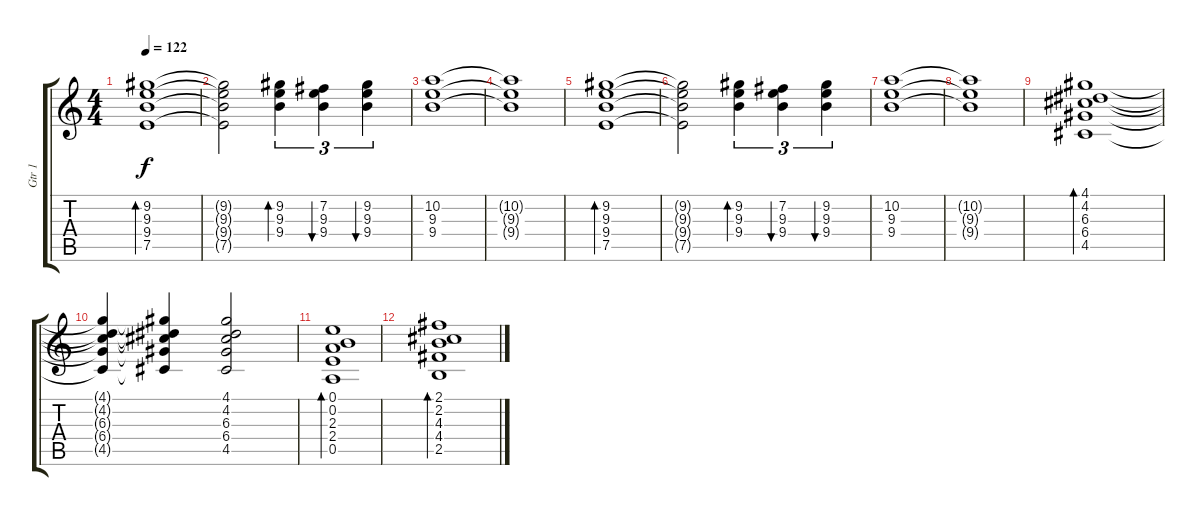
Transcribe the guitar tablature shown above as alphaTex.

\track ("Gtr 1" "Gtr 1") {instrument electricguitarclean}
\staff {score tabs}
\tuning (E4 B3 G3 D3 A2 E2) {hide}
\ts (4 4)
\tempo 122
\clef g2
\ks c
(9.2 9.3 9.4 7.5).1{bd 120 dy f} |
(9.2{t} 9.3{t} 9.4{t} 7.5{t}).2 (9.2 9.3 9.4).4{tu (3 2) bd 120} (7.2 9.3 9.4).4{tu (3 2) bu 240} (9.2 9.3 9.4).4{tu (3 2) bu 240} |
(10.2 9.3 9.4).1 |
(10.2{t} 9.3{t} 9.4{t}).1 |
(9.2 9.3 9.4 7.5).1{bd 120} |
(9.2{t} 9.3{t} 9.4{t} 7.5{t}).2 (9.2 9.3 9.4).4{tu (3 2) bd 120} (7.2 9.3 9.4).4{tu (3 2) bu 240} (9.2 9.3 9.4).4{tu (3 2) bu 240} |
(10.2 9.3 9.4).1 |
(10.2{t} 9.3{t} 9.4{t}).1 |
(4.1 4.2 6.3 6.4 4.5).1{bd 120} |
(4.1{t} 4.2{t} 6.3{t} 6.4{t} 4.5{t}).4 (4.1{t} 4.2{t} 6.3{t} 6.4{t} 4.5{t}).4 (4.1 4.2 6.3 6.4 4.5).2 |
(0.1 0.2 2.3 2.4 0.5).1{bd 120} |
(2.1 2.2 4.3 4.4 2.5).1{bd 120}
